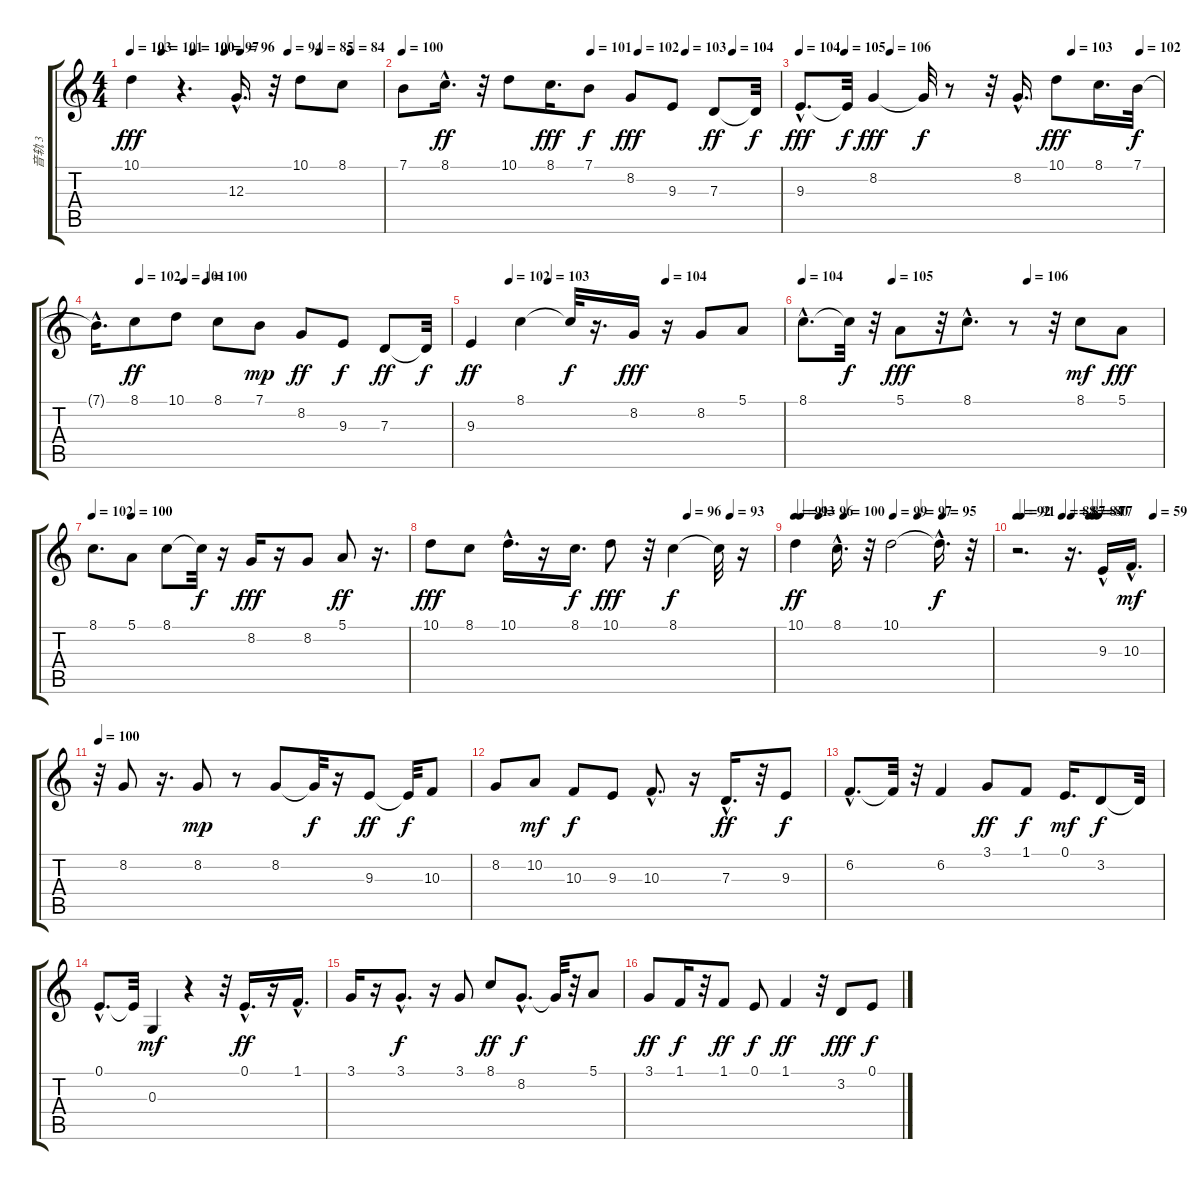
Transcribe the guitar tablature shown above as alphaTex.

\track ("音轨 3" "音轨 3") {instrument electricgrandpiano}
\staff {score tabs}
\tuning (E4 B3 G3 D3 A2 E2) {hide}
\ts (4 4)
\tempo 103
\tempo (101 0.125)
\tempo (100 0.25)
\tempo (97 0.375)
\tempo (96 0.4375)
\tempo (94 0.625)
\tempo (85 0.75)
\tempo (84 0.875)
\clef g2
\ks c
10.1.4{dy fff} r.4{d} 12.3{hac}.16{d} r.32 10.1.8 8.1.8 |
\tempo 100
\tempo (101 0.5)
\tempo (102 0.625)
\tempo (103 0.75)
\tempo (104 0.875)
7.1.8 8.1{hac}.16{d dy ff} r.32 10.1.8 8.1.16{d dy fff} 7.1.8{dy f} 8.2.8{dy fff} 9.3.8 7.3.8{dy ff} 7.3{t}.32{dy f} |
\tempo 104
\tempo (105 0.125)
\tempo (106 0.25)
\tempo (103 0.75)
\tempo (102 0.9375)
9.3{hac}.8{d dy fff} 9.3{t}.32{dy f} 8.2.4{dy fff} 8.2{t}.32{dy f} r.8 r.32 8.2{hac}.16{d} 10.1.8{dy fff} 8.1.16{d} 7.1.32{dy f} |
\tempo (102 0.125)
\tempo (101 0.25)
\tempo (100 0.3125)
7.1{hac t}.16{d} 8.1.8{dy ff} 10.1.8 8.1.8 7.1.8{dy mp} 8.2.8{dy ff} 9.3.8{dy f} 7.3.8{dy ff} 7.3{t}.32{dy f} |
\tempo (102 0.125)
\tempo (103 0.25)
\tempo (104 0.625)
9.3.4{dy ff} 8.1.4 8.1{t}.32{dy f} r.16{d} 8.2.16{dy fff} r.16 8.2.8 5.1.8 |
\tempo 104
\tempo (105 0.25)
\tempo (106 0.625)
8.1{hac}.8{d} 8.1{t}.32{dy f} r.32 5.1.8{dy fff} r.32 8.1{hac}.8{d} r.8 r.32 8.1.8{dy mf} 5.1.8{dy fff} |
\tempo 102
\tempo (100 0.125)
8.1.8{d} 5.1.8 8.1.8 8.1{t}.32{dy f} r.16 8.2.16{dy fff} r.16 8.2.8 5.1.8{dy ff} r.16{d} |
\tempo (96 0.75)
\tempo (93 0.875)
10.1.8{dy fff} 8.1.8 10.1{hac}.16{d} r.16 8.1.16{d dy f} 10.1.8{dy fff} r.32 8.1.4{dy f} 8.1{t}.32 r.16 |
\tempo 91
\tempo (93 0.03125)
\tempo (96 0.125)
\tempo (100 0.25)
\tempo (99 0.5)
\tempo (97 0.625)
\tempo (95 0.75)
10.1.4{dy ff} 8.1{hac}.16{d} r.32 10.1.2 10.1{hac t}.16{d dy f} r.32 |
\tempo 92
\tempo (91 0.03125)
\tempo (88 0.3125)
\tempo (87 0.375)
\tempo (84 0.5)
\tempo (80 0.53125)
\tempo (77 0.5625)
\tempo (59 0.9375)
r.2{d} r.16{d} 9.3{hac}.16 10.3{hac}.16{d dy mf} |
\tempo 100
r.32 8.2.8 r.16{d} 8.2.8{dy mp} r.8 8.2.8 8.2{t}.32{dy f} r.16 9.3.8{dy ff} 9.3{t}.32{dy f} 10.3.8 |
8.2.8 10.2.8{dy mf} 10.3.8{dy f} 9.3.8 10.3{hac}.8{d} r.16 7.3{hac}.16{d dy ff} r.32 9.3.8{dy f} |
6.2{hac}.8{d} 6.2{t}.32 r.32 6.2.4 3.1.8{dy ff} 1.1.8{dy f} 0.1.16{d dy mf} 3.2.8{dy f} 3.2{t}.32 |
0.1{hac}.8{d} 0.1{t}.32 0.3.4{dy mf} r.4 r.32 0.1{hac}.16{d dy ff} r.16 1.1{hac}.16{d} |
3.1.16 r.16 3.1{hac}.8{d dy f} r.16 3.1.8 8.1.8{dy ff} 8.2{hac}.8{d dy f} 8.2{t}.32 r.32 5.1.8 |
3.1.8{dy ff} 1.1.16{dy f} r.32 1.1.8{dy ff} 0.1.8{dy f} 1.1.4{dy ff} r.32 3.2.8{dy fff} 0.1.8{dy f}
